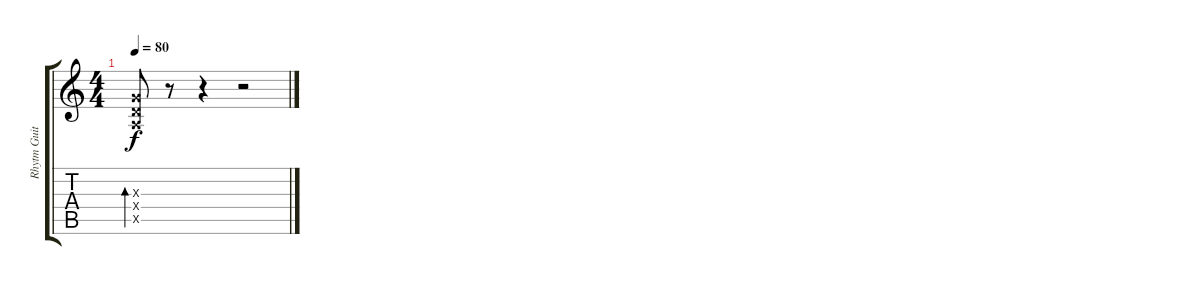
\track ("Rhytm Guitar" "Rhytm Guit") {instrument electricguitarjazz}
\staff {score tabs}
\tuning (E4 B3 G3 D3 A2 E2) {hide}
\ts (4 4)
\tempo 80
\clef g2
\ks c
(0.3{x} 0.4{x} 0.5{x}).8{bd 240 dy f} r.8 r.4 r.2
